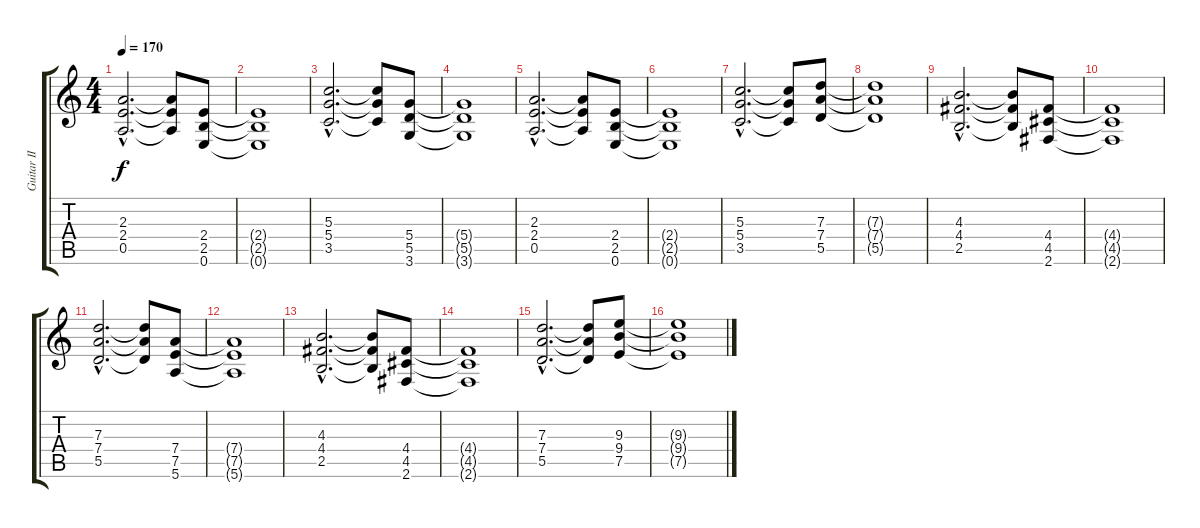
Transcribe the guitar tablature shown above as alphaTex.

\track ("Guitar II" "Guitar II") {instrument distortionguitar}
\staff {score tabs}
\tuning (E4 B3 G3 D3 A2 E2) {hide}
\ts (4 4)
\tempo 170
\clef g2
\ks c
(2.3{hac} 2.4{hac} 0.5{hac}).2{d dy f instrument distortionguitar} (2.3{t} 2.4{t} 0.5{t}).8 (2.4 2.5 0.6).8 |
(2.4{t} 2.5{t} 0.6{t}).1 |
(5.3{hac} 5.4{hac} 3.5{hac}).2{d} (5.3{t} 5.4{t} 3.5{t}).8 (5.4 5.5 3.6).8 |
(5.4{t} 5.5{t} 3.6{t}).1 |
(2.3{hac} 2.4{hac} 0.5{hac}).2{d} (2.3{t} 2.4{t} 0.5{t}).8 (2.4 2.5 0.6).8 |
(2.4{t} 2.5{t} 0.6{t}).1 |
(5.3{hac} 5.4{hac} 3.5{hac}).2{d} (5.3{t} 5.4{t} 3.5{t}).8 (7.3 7.4 5.5).8 |
(7.3{t} 7.4{t} 5.5{t}).1 |
(4.3{hac} 4.4{hac} 2.5{hac}).2{d} (4.3{t} 4.4{t} 2.5{t}).8 (4.4 4.5 2.6).8 |
(4.4{t} 4.5{t} 2.6{t}).1 |
(7.3{hac} 7.4{hac} 5.5{hac}).2{d} (7.3{t} 7.4{t} 5.5{t}).8 (7.4 7.5 5.6).8 |
(7.4{t} 7.5{t} 5.6{t}).1 |
(4.3{hac} 4.4{hac} 2.5{hac}).2{d} (4.3{t} 4.4{t} 2.5{t}).8 (4.4 4.5 2.6).8 |
(4.4{t} 4.5{t} 2.6{t}).1 |
(7.3{hac} 7.4{hac} 5.5{hac}).2{d} (7.3{t} 7.4{t} 5.5{t}).8 (9.3 9.4 7.5).8 |
(9.3{t} 9.4{t} 7.5{t}).1
